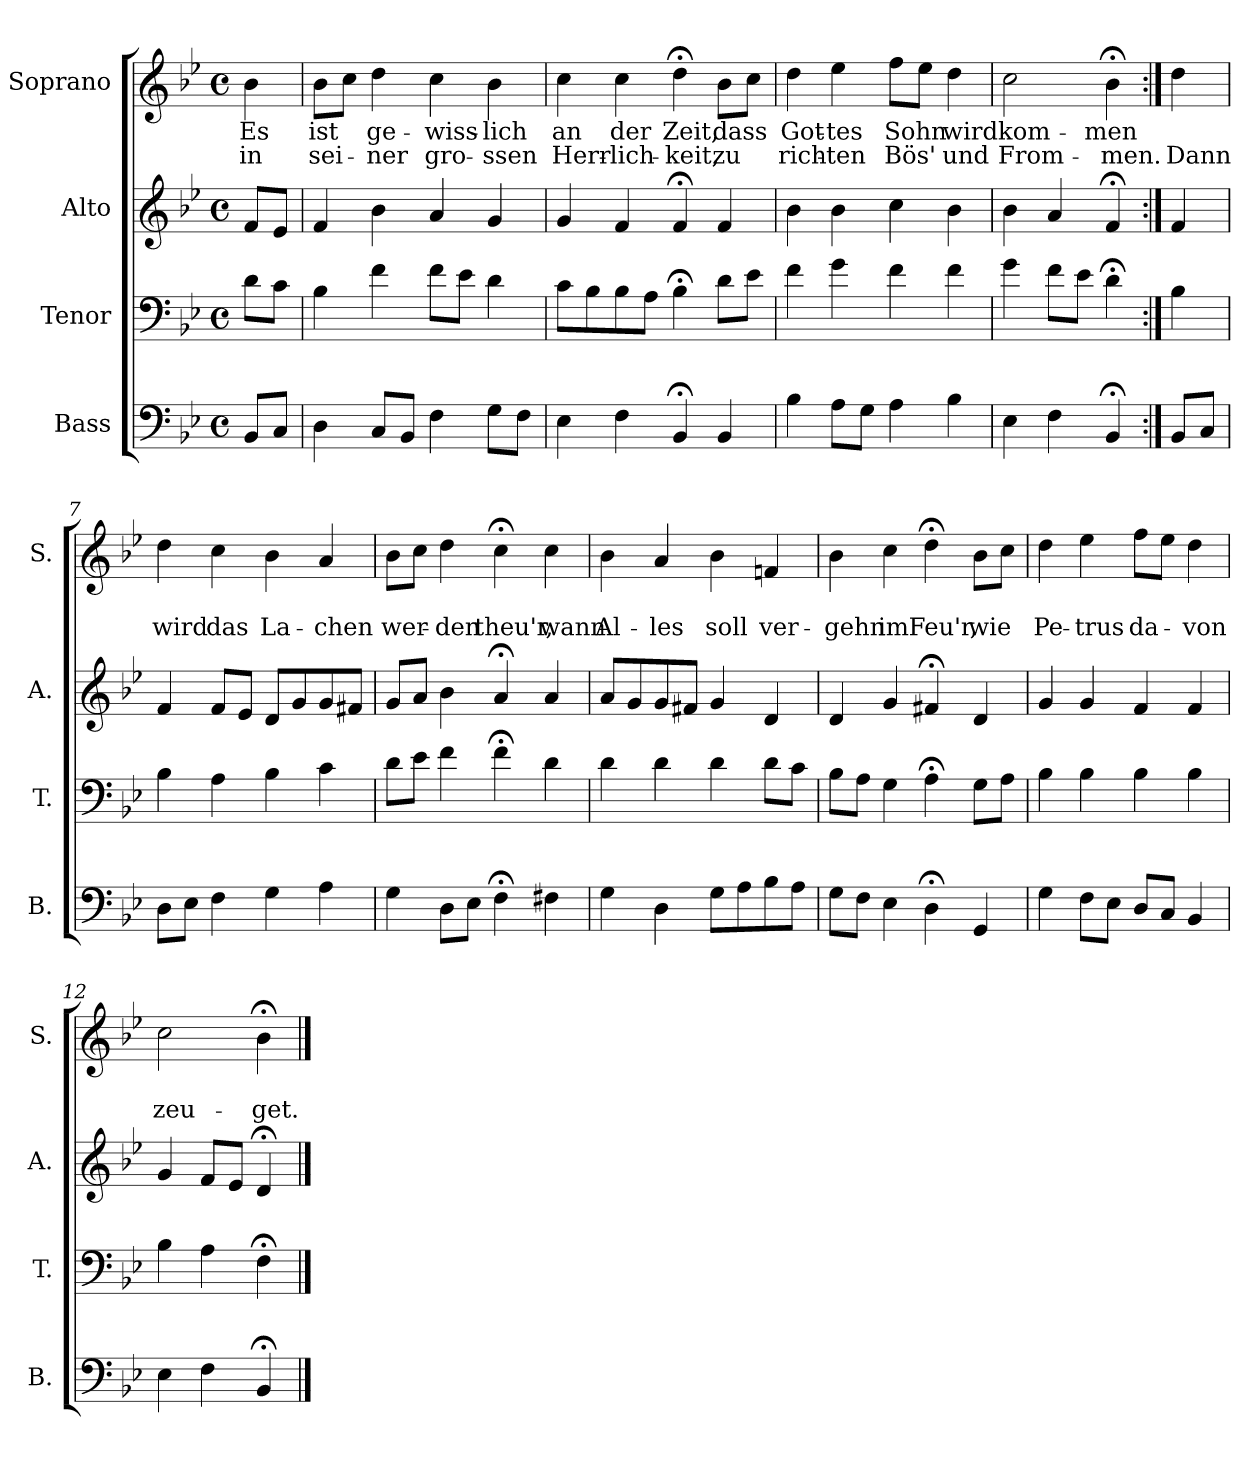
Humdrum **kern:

**kern	**kern	**kern	**kern	**text	**text
*part4	*part3	*part2	*part1	*part1	*part1
*staff4	*staff3	*staff2	*staff1	*staff1	*staff1
*I"Bass	*I"Tenor	*I"Alto	*I"Soprano	*	*
*I'B.	*I'T.	*I'A.	*I'S.	*	*
*clefF4	*clefF4	*clefG2	*clefG2	*	*
*k[b-e-]	*k[b-e-]	*k[b-e-]	*k[b-e-]	*	*
*B-:	*B-:	*B-:	*B-:	*	*
*M4/4	*M4/4	*M4/4	*M4/4	*	*
*met(c)	*met(c)	*met(c)	*met(c)	*	*
=1	=1	=1	=1	=1	=1
!	!	!	!	!LO:LY:b	!LO:LY:b
8BB-/L	8d\L	8f/L	4b-\	Es	in
8C/J	8c\J	8e-/J	.	.	.
=2	=2	=2	=2	=2	=2
!	!	!	!	!LO:LY:b	!LO:LY:b
4D\	4B-\	4f/	8b-\L	ist	sei-
.	.	.	8cc\J	.	.
!	!	!	!	!LO:LY:b	!LO:LY:b
8C/L	4f\	4b-\	4dd\	ge-	-ner
8BB-/J	.	.	.	.	.
!	!	!	!	!LO:LY:b	!LO:LY:b
4F\	8f\L	4a/	4cc\	-wiss-	gro-
.	8e-\J	.	.	.	.
!	!	!	!	!LO:LY:b	!LO:LY:b
8G\L	4d\	4g/	4b-\	-lich	-ssen
8F\J	.	.	.	.	.
=3	=3	=3	=3	=3	=3
!	!	!	!	!LO:LY:b	!LO:LY:b
4E-\	8c\L	4g/	4cc\	an	Herr-
.	8B-\	.	.	.	.
!	!	!	!	!LO:LY:b	!LO:LY:b
4F\	8B-\	4f/	4cc\	der	-lich-
.	8A\J	.	.	.	.
!	!	!	!	!LO:LY:b	!LO:LY:b
4BB-;</	4B-;<\	4f;</	4dd;<\	Zeit,	-keit,
!	!	!	!	!LO:LY:b	!LO:LY:b
4BB-/	8d\L	4f/	8b-\L	dass	zu
.	8e-\J	.	8cc\J	.	.
=4	=4	=4	=4	=4	=4
!	!	!	!	!LO:LY:b	!LO:LY:b
4B-\	4f\	4b-\	4dd\	Got-	rich-
!	!	!	!	!LO:LY:b	!LO:LY:b
8A\L	4g\	4b-\	4ee-\	-tes	-ten
8G\J	.	.	.	.	.
!	!	!	!	!LO:LY:b	!LO:LY:b
4A\	4f\	4cc\	8ff\L	Sohn	Bös'
.	.	.	8ee-\J	.	.
!	!	!	!	!LO:LY:b	!LO:LY:b
4B-\	4f\	4b-\	4dd\	wird	und
=5	=5	=5	=5	=5	=5
!	!	!	!	!LO:LY:b	!LO:LY:b
4E-\	4g\	4b-\	2cc\	kom-	From-
4F\	8f\L	4a/	.	.	.
.	8e-\J	.	.	.	.
!	!	!	!	!LO:LY:b	!LO:LY:b
4BB-;</	4d;<\	4f;</	4b-;<\	-men	-men.
!!LO:LB:g=z
=6:|!	=6:|!	=6:|!	=6:|!	=6:|!	=6:|!
!	!	!	!	!	!LO:LY:b
8BB-/L	4B-\	4f/	4dd\	.	Dann
8C/J	.	.	.	.	.
=7	=7	=7	=7	=7	=7
!	!	!	!	!	!LO:LY:b
8D\L	4B-\	4f/	4dd\	.	wird
8E-\J	.	.	.	.	.
!	!	!	!	!	!LO:LY:b
4F\	4A\	8f/L	4cc\	.	das
.	.	8e-/J	.	.	.
!	!	!	!	!	!LO:LY:b
4G\	4B-\	8d/L	4b-\	.	La-
.	.	8g/	.	.	.
!	!	!	!	!	!LO:LY:b
4A\	4c\	8g/	4a/	.	-chen
.	.	8f#X/J	.	.	.
=8	=8	=8	=8	=8	=8
!	!	!	!	!	!LO:LY:b
4G\	8d\L	8g/L	8b-\L	.	wer-
.	8e-\J	8a/J	8cc\J	.	.
!	!	!	!	!	!LO:LY:b
8D\L	4f\	4b-\	4dd\	.	-den
8E-\J	.	.	.	.	.
!	!	!	!	!	!LO:LY:b
4F;<\	4f;<\	4a;</	4cc;<\	.	theu'r,
!	!	!	!	!	!LO:LY:b
4F#X\	4d\	4a/	4cc\	.	wann
=9	=9	=9	=9	=9	=9
!	!	!	!	!	!LO:LY:b
4G\	4d\	8a/L	4b-\	.	Al-
.	.	8g/	.	.	.
!	!	!	!	!	!LO:LY:b
4D\	4d\	8g/	4a/	.	-les
.	.	8f#X/J	.	.	.
!	!	!	!	!	!LO:LY:b
8G\L	4d\	4g/	4b-\	.	soll
8A\	.	.	.	.	.
!	!	!	!	!	!LO:LY:b
8B-\	8d\L	4d/	4fn/	.	ver-
8A\J	8c\J	.	.	.	.
!!LO:PB:g=z
=10	=10	=10	=10	=10	=10
!	!	!	!	!	!LO:LY:b
8G\L	8B-\L	4d/	4b-\	.	-gehn
8F\J	8A\J	.	.	.	.
!	!	!	!	!	!LO:LY:b
4E-\	4G\	4g/	4cc\	.	im
!	!	!	!	!	!LO:LY:b
4D;<\	4A;<\	4f#X;</	4dd;<\	.	Feu'r,
!	!	!	!	!	!LO:LY:b
4GG/	8G\L	4d/	8b-\L	.	wie
.	8A\J	.	8cc\J	.	.
=11	=11	=11	=11	=11	=11
!	!	!	!	!	!LO:LY:b
4G\	4B-\	4g/	4dd\	.	Pe-
!	!	!	!	!	!LO:LY:b
8F\L	4B-\	4g/	4ee-\	.	-trus
8E-\J	.	.	.	.	.
!	!	!	!	!	!LO:LY:b
8D/L	4B-\	4f/	8ff\L	.	da-
8C/J	.	.	8ee-\J	.	.
!	!	!	!	!	!LO:LY:b
4BB-/	4B-\	4f/	4dd\	.	-von
=12	=12	=12	=12	=12	=12
!	!	!	!	!	!LO:LY:b
4E-\	4B-\	4g/	2cc\	.	zeu-
4F\	4A\	8f/L	.	.	.
.	.	8e-/J	.	.	.
!	!	!	!	!	!LO:LY:b
4BB-;</	4F;<\	4d;</	4b-;<\	.	-get.
==	==	==	==	==	==
*-	*-	*-	*-	*-	*-
